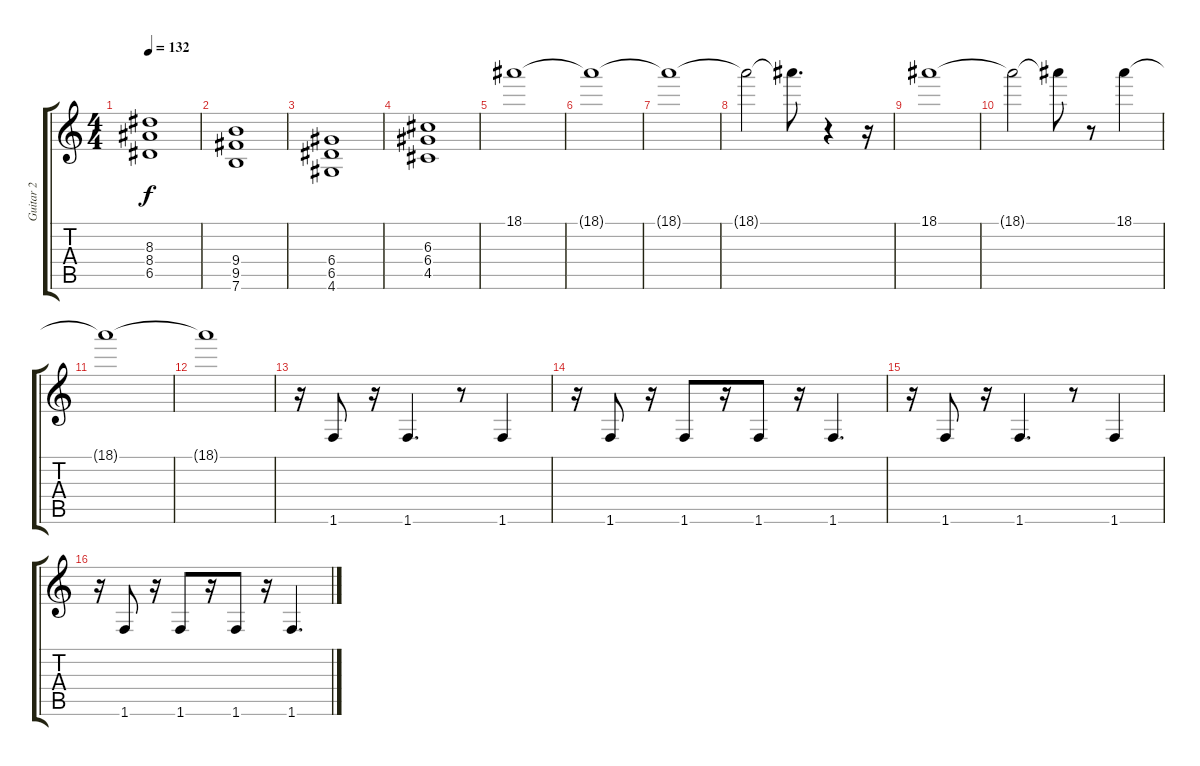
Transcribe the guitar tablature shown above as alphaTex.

\track ("Guitar 2" "Guitar 2") {instrument distortionguitar}
\staff {score tabs}
\tuning (E4 B3 G3 D3 A2 E2) {hide}
\ts (4 4)
\tempo 132
\clef g2
\ks c
(8.3 8.4 6.5).1{dy f} |
(9.4 9.5 7.6).1 |
(6.4 6.5 4.6).1 |
(6.3 6.4 4.5).1 |
18.1.1{volume 12} |
18.1{t}.1 |
18.1{t}.1 |
18.1{t}.2 18.1{t}.8{d} r.4 r.16 |
18.1.1 |
18.1{t}.2 18.1{t}.8 r.8 18.1.4 |
18.1{t}.1 |
18.1{t}.1 |
r.16{volume 11} 1.6.8 r.16 1.6.4{d} r.8 1.6.4 |
r.16 1.6.8 r.16 1.6.8 r.16 1.6.8 r.16 1.6.4{d} |
r.16 1.6.8 r.16 1.6.4{d} r.8 1.6.4 |
r.16 1.6.8 r.16 1.6.8 r.16 1.6.8 r.16 1.6.4{d}
